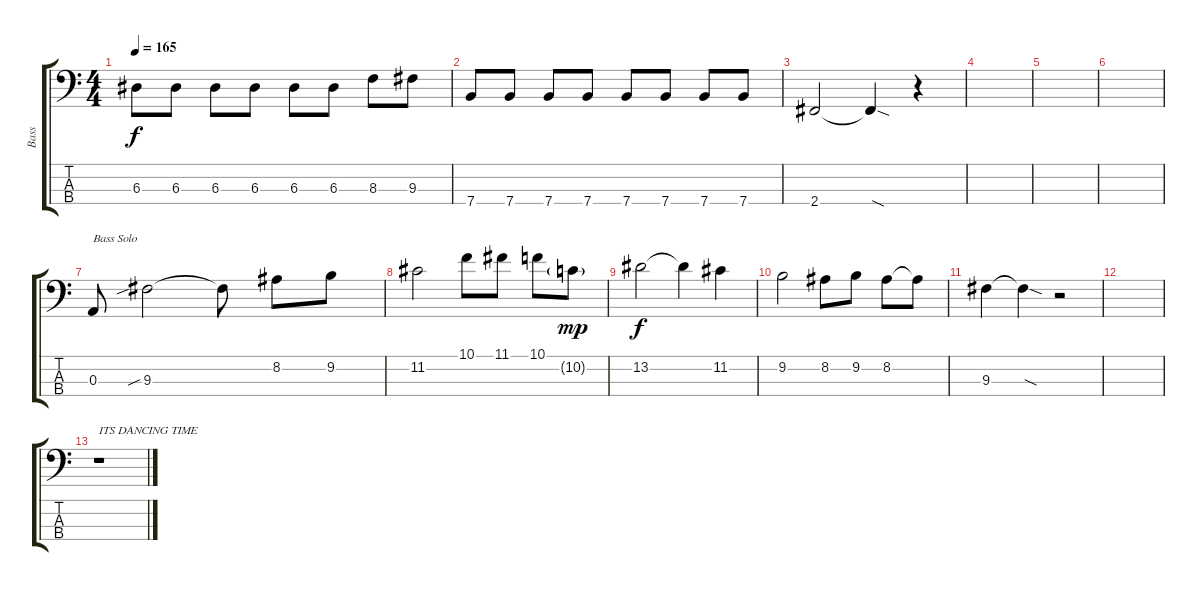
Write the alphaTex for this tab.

\track ("Bass" "Bass") {instrument electricbassfinger}
\staff {score tabs}
\tuning (G2 D2 A1 E1) {hide}
\ts (4 4)
\tempo 165
\clef f4
\ks c
6.3.8{dy f} 6.3.8 6.3.8 6.3.8 6.3.8 6.3.8 8.3.8 9.3.8 |
7.4.8 7.4.8 7.4.8 7.4.8 7.4.8 7.4.8 7.4.8 7.4.8 |
2.4.2 2.4{sod t}.4 r.4 |
|
|
|
0.3.8{txt "Bass Solo"} 9.3{sib}.2 9.3{t}.8 8.2.8 9.2.8 |
11.2.2 10.1.8 11.1.8 10.1.8 10.2{g}.8{dy mp} |
13.2.2{dy f} 13.2{t}.4 11.2.4 |
9.2.2 8.2.8 9.2.8 8.2.8 8.2{t}.8 |
9.3.4 9.3{sod t}.4 r.2 |
|
r.1{txt "ITS DANCING TIME"}
